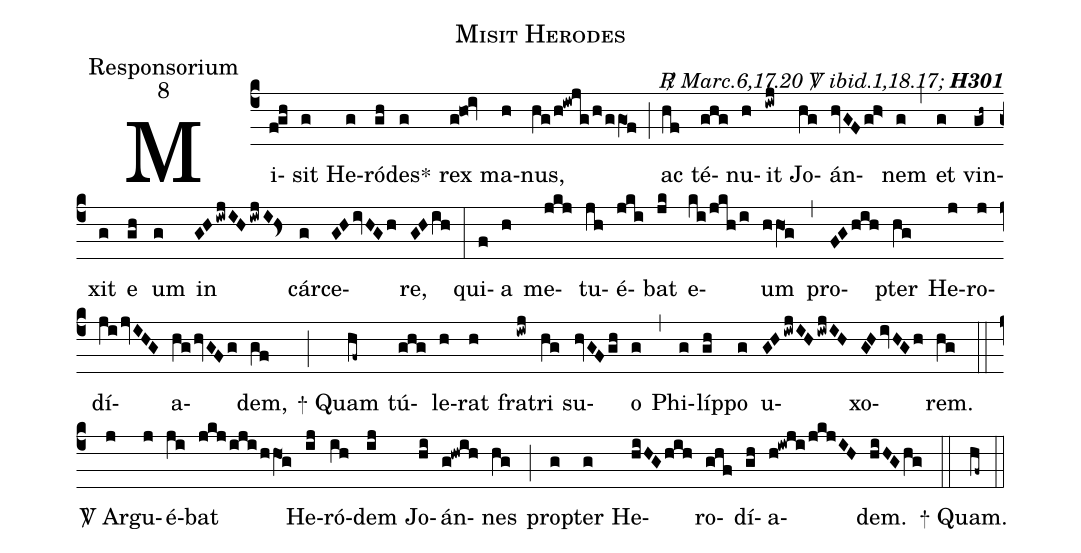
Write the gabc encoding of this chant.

name:Misit Herodes;
office-part:Responsorium;
mode:8;
commentary:{\itshape\mdseries \Rbar\  Marc.6,17.20 \Vbar\  ibid.1,18.17;\/} {\bfseries H301};
%%
(c4)  Mi(fgh)sit(g) He(g)ró(gh)des<sp>*</sp>(g) rex(g!ho0!iv) ma(h)nus,(hg/h!iwjg/h/ggO1f) (;)
ac(hf) té(ghg)nu(h)it(iwj) Jo(hg)án(hvGFgh>)nem(g) (,)
et(g) vin(gh~)xit(g) e(gh) um(g) in(GHiwjIHiwjI!Hs<) cár(g)ce(GHivHGh)re,(GHih) (:)
qui(f)a(h) me(jkj)tu(jh)é(jki)bat(jk) e(ki/jkh/i)um(hhO1g) (,)
pro(FGhih)pter(hg) He(j)ro(j)dí(jijvIHG)a(hghvGFg)dem,(gf) (;)
<sp>+</sp> Quam(hf~) tú(ghg)le(h)rat(h) fra(iwj)tri(hg) su(hvGFgh)o(g) (,)
Phi(g)líp(gh)po(g) u(GHiwjIHiwjIH)xo(GHivHGh)rem.(hg) (::)
<sp>V/</sp> Ar(j)gu(j)é(ji)bat(jkj/iji/hhO1g) He(ij)ró(ih)dem(ij) Jo(hi)án(g!hwih)nes(hg) (;)
pro(g)pter(g) He(hiHGhih)ro(ghf)dí(gh)a(h!iwji/jkjIH)dem.(hiHGhg) (::)
<sp>+</sp> Quam.(hf~) (::)
